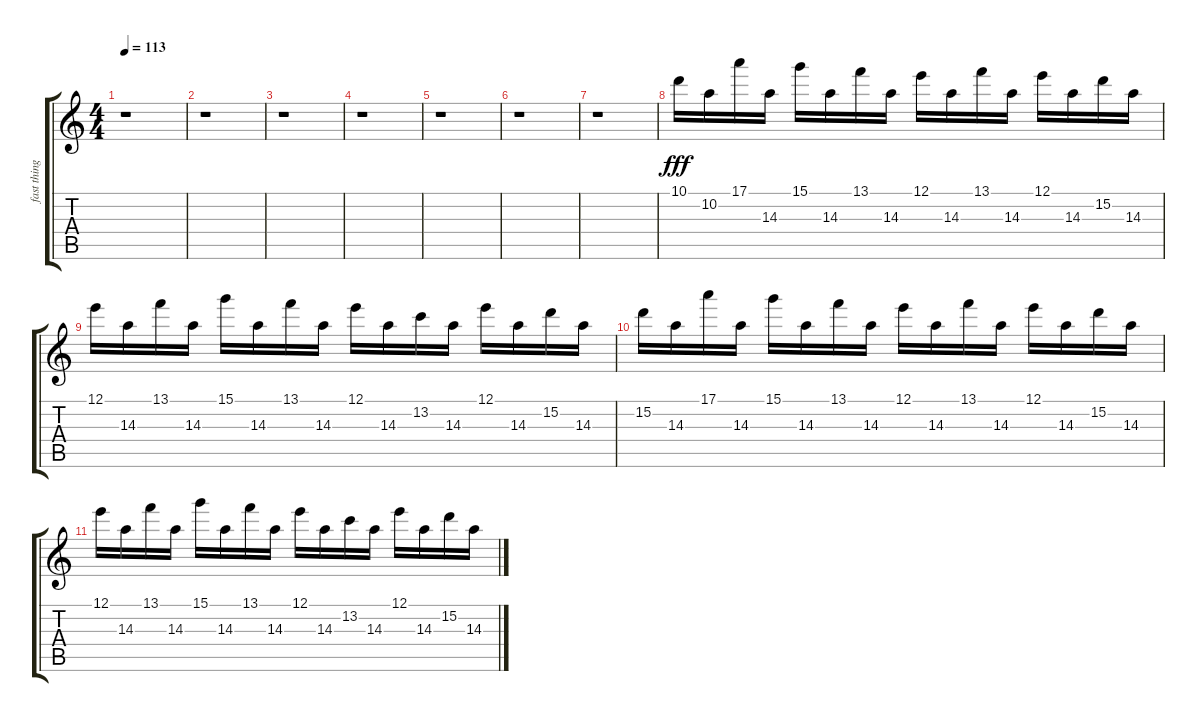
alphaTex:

\track ("fast thing" "fast thing") {instrument distortionguitar}
\staff {score tabs}
\tuning (E4 B3 G3 D3 A2 E2) {hide}
\ts (4 4)
\tempo 113
\clef g2
\ks c
r.1{dy fff} |
r.1 |
r.1 |
r.1 |
r.1 |
r.1 |
r.1 |
10.1.16 10.2.16 17.1.16 14.3.16 15.1.16 14.3.16 13.1.16 14.3.16 12.1.16 14.3.16 13.1.16 14.3.16 12.1.16 14.3.16 15.2.16 14.3.16 |
12.1.16 14.3.16 13.1.16 14.3.16 15.1.16 14.3.16 13.1.16 14.3.16 12.1.16 14.3.16 13.2.16 14.3.16 12.1.16 14.3.16 15.2.16 14.3.16 |
15.2.16 14.3.16 17.1.16 14.3.16 15.1.16 14.3.16 13.1.16 14.3.16 12.1.16 14.3.16 13.1.16 14.3.16 12.1.16 14.3.16 15.2.16 14.3.16 |
12.1.16 14.3.16 13.1.16 14.3.16 15.1.16 14.3.16 13.1.16 14.3.16 12.1.16 14.3.16 13.2.16 14.3.16 12.1.16 14.3.16 15.2.16 14.3.16
